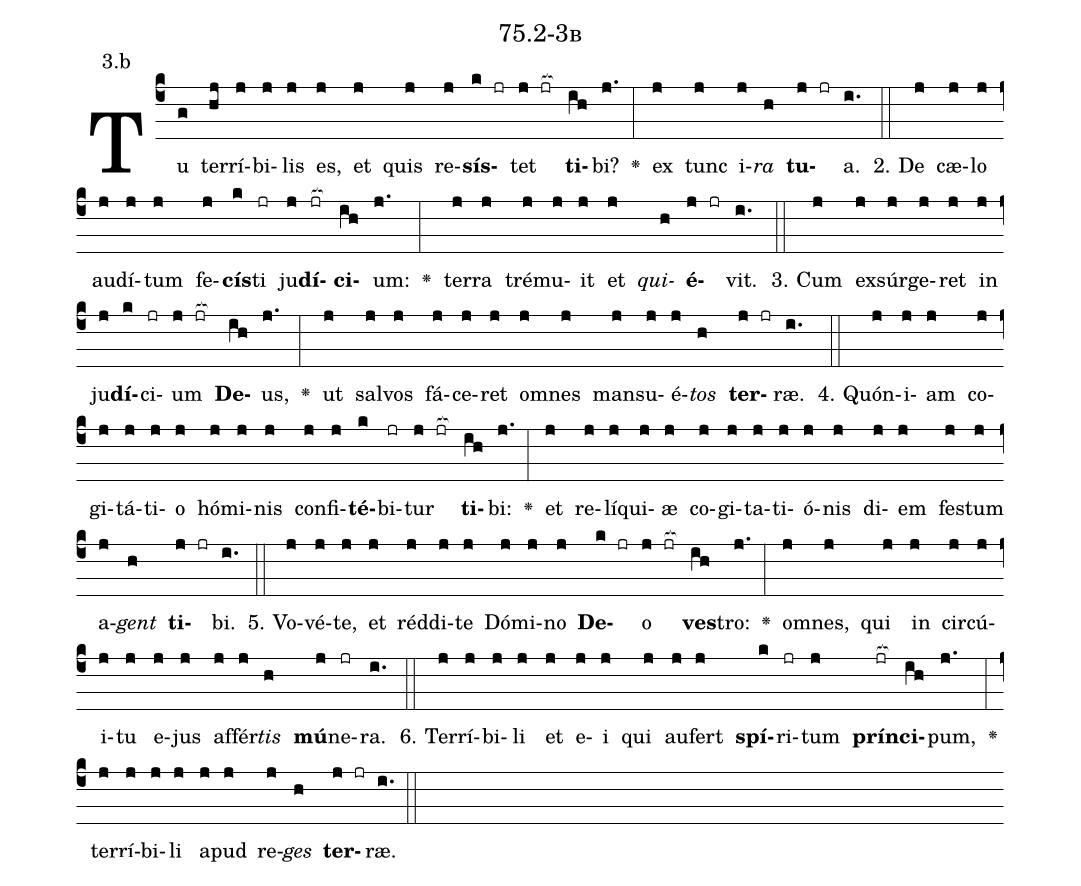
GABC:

name: 75.2-3b;
annotation: 3.b;
%%
(c4)Tu(g) ter(hj)rí(j)bi(j)lis(j) es,(j) et(j) quis(j) re(j)<b>sís</b>(k jr)tet(j jr[ocb:1{]) <b>ti</b>(ih[ocb:0}])bi?(j.) <v>\greheightstar</v>(:) ex(j) tunc(j) i(j)<i>ra</i>(h) <b>tu</b>(j jr)a.(i.) (::)
2. De(j) cæ(j)lo(j) au(j)dí(j)tum(j) fe(j)<b>cís</b>(k)ti(jr) ju(j)<b>dí</b>(jr[ocb:1{])<b>ci</b>(ih[ocb:0}])um:(j.) <v>\greheightstar</v>(:) ter(j)ra(j) tré(j)mu(j)it(j) et(j) <i>qui</i>(h)<b>é</b>(j jr)vit.(i.) (::)
3. Cum(j) ex(j)súr(j)ge(j)ret(j) in(j) ju(j)<b>dí</b>(k)ci(jr)um(j jr[ocb:1{]) <b>De</b>(ih[ocb:0}])us,(j.) <v>\greheightstar</v>(:) ut(j) sal(j)vos(j) fá(j)ce(j)ret(j) om(j)nes(j) man(j)su(j)é(j)<i>tos</i>(h) <b>ter</b>(j jr)ræ.(i.) (::)
4. Quón(j)i(j)am(j) co(j)gi(j)tá(j)ti(j)o(j) hó(j)mi(j)nis(j) con(j)fi(j)<b>té</b>(k)bi(jr)tur(j jr[ocb:1{]) <b>ti</b>(ih[ocb:0}])bi:(j.) <v>\greheightstar</v>(:) et(j) re(j)lí(j)qui(j)æ(j) co(j)gi(j)ta(j)ti(j)ó(j)nis(j) di(j)em(j) fes(j)tum(j) a(j)<i>gent</i>(h) <b>ti</b>(j jr)bi.(i.) (::)
5. Vo(j)vé(j)te,(j) et(j) réd(j)di(j)te(j) Dó(j)mi(j)no(j) <b>De</b>(k jr)o(j jr[ocb:1{]) <b>ves</b>(ih[ocb:0}])tro:(j.) <v>\greheightstar</v>(:) om(j)nes,(j) qui(j) in(j) cir(j)cú(j)i(j)tu(j) e(j)jus(j) af(j)fér(j)<i>tis</i>(h) <b>mú</b>(j)ne(jr)ra.(i.) (::)
6. Ter(j)rí(j)bi(j)li(j) et(j) e(j)i(j) qui(j) au(j)fert(j) <b>spí</b>(k)ri(jr)tum(j) <b>prín</b>(jr[ocb:1{])<b>ci</b>(ih[ocb:0}])pum,(j.) <v>\greheightstar</v>(:) ter(j)rí(j)bi(j)li(j) a(j)pud(j) re(j)<i>ges</i>(h) <b>ter</b>(j jr)ræ.(i.) (::)
